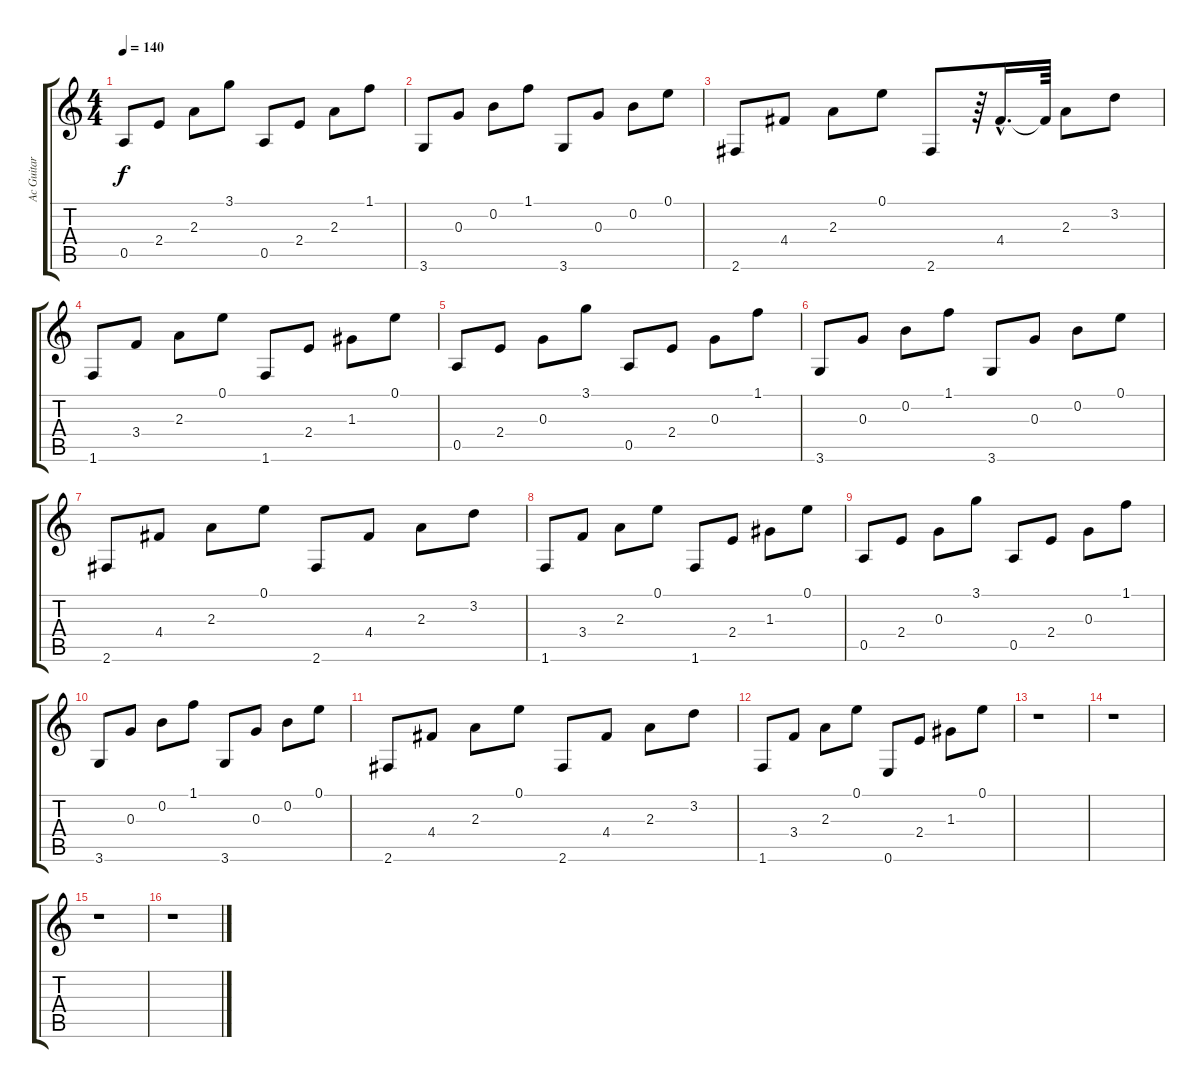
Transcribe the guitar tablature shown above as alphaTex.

\track ("Ac Guitar (nylon)" "Ac Guitar ") {instrument acousticguitarnylon}
\staff {score tabs}
\tuning (E4 B3 G3 D3 A2 E2) {hide}
\ts (4 4)
\tempo 140
\clef g2
\ks c
0.5.8{dy f} 2.4.8 2.3.8 3.1.8 0.5.8 2.4.8 2.3.8 1.1.8 |
3.6.8 0.3.8 0.2.8 1.1.8 3.6.8 0.3.8 0.2.8 0.1.8 |
2.6.8 4.4.8 2.3.8 0.1.8 2.6.8 r.64 4.4{hac}.16{d} 4.4{t}.64 2.3.8 3.2.8 |
1.6.8 3.4.8 2.3.8 0.1.8 1.6.8 2.4.8 1.3.8 0.1.8 |
0.5.8 2.4.8 0.3.8 3.1.8 0.5.8 2.4.8 0.3.8 1.1.8 |
3.6.8 0.3.8 0.2.8 1.1.8 3.6.8 0.3.8 0.2.8 0.1.8 |
2.6.8 4.4.8 2.3.8 0.1.8 2.6.8 4.4.8 2.3.8 3.2.8 |
1.6.8 3.4.8 2.3.8 0.1.8 1.6.8 2.4.8 1.3.8 0.1.8 |
0.5.8 2.4.8 0.3.8 3.1.8 0.5.8 2.4.8 0.3.8 1.1.8 |
3.6.8 0.3.8 0.2.8 1.1.8 3.6.8 0.3.8 0.2.8 0.1.8 |
2.6.8 4.4.8 2.3.8 0.1.8 2.6.8 4.4.8 2.3.8 3.2.8 |
1.6.8 3.4.8 2.3.8 0.1.8 0.6.8 2.4.8 1.3.8 0.1.8 |
r.1 |
r.1 |
r.1 |
r.1
